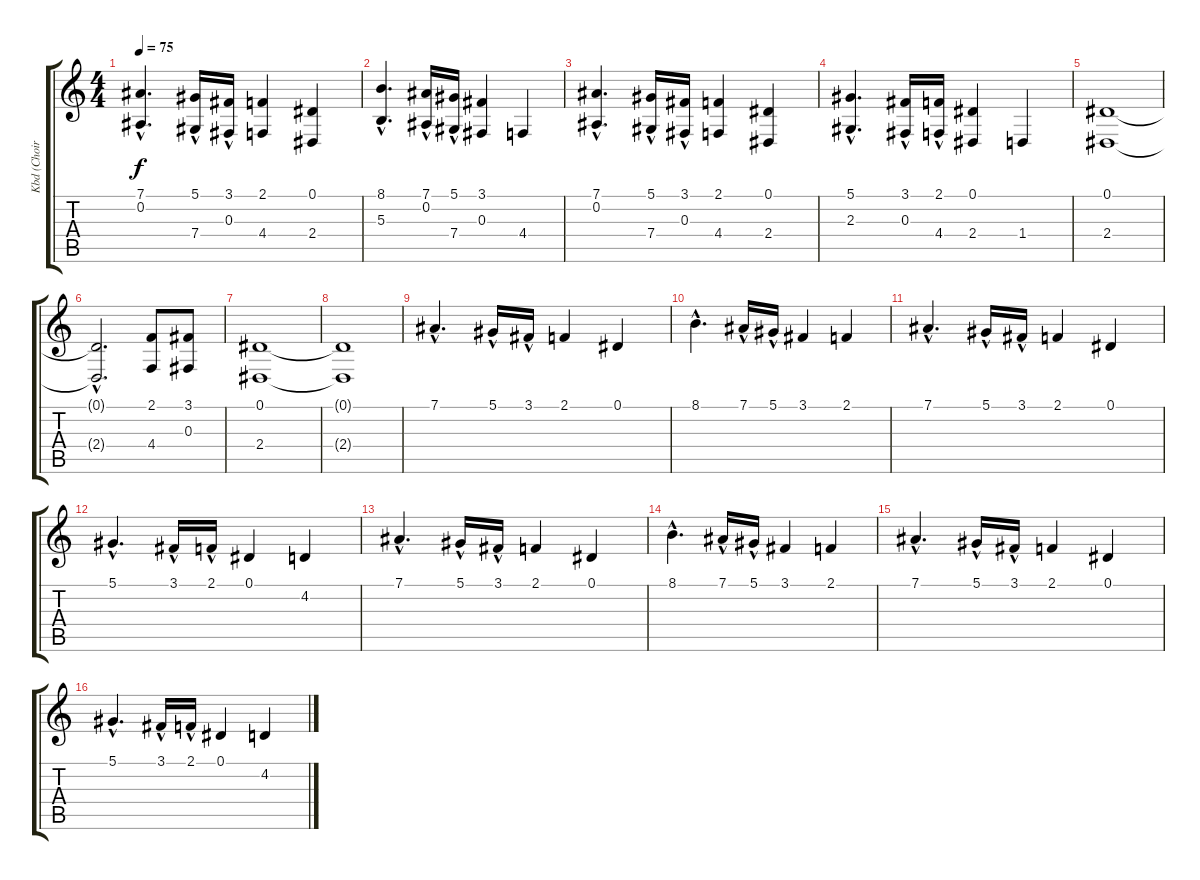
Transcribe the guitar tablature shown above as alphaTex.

\track ("Kbd (Choir)" "Kbd (Choir") {instrument choiraahs}
\staff {score tabs}
\tuning (Eb4 Bb3 Gb3 Db3 Ab2 Eb2) {hide}
\ts (4 4)
\tempo 75
\clef g2
\ks c
(7.1{hac} 0.2{hac}).4{d dy f volume 11} (5.1{hac} 7.4{hac}).16 (3.1{hac} 0.3{hac}).16 (2.1 4.4).4 (0.1 2.4).4 |
(8.1{hac} 5.3{hac}).4{d} (7.1{hac} 0.2{hac}).16 (5.1{hac} 7.4{hac}).16 (3.1 0.3).4 4.4.4 |
(7.1{hac} 0.2{hac}).4{d} (5.1{hac} 7.4{hac}).16 (3.1{hac} 0.3{hac}).16 (2.1 4.4).4 (0.1 2.4).4 |
(5.1{hac} 2.3{hac}).4{d} (3.1{hac} 0.3{hac}).16 (2.1{hac} 4.4{hac}).16 (0.1 2.4).4 1.4.4 |
(0.1 2.4).1 |
(0.1{hac t} 2.4{hac t}).2{d} (2.1 4.4).8 (3.1 0.3).8 |
(0.1 2.4).1 |
(0.1{t} 2.4{t}).1 |
7.1{hac}.4{d volume 10} 5.1{hac}.16 3.1{hac}.16 2.1.4 0.1.4 |
8.1{hac}.4{d} 7.1{hac}.16 5.1{hac}.16 3.1.4 2.1.4 |
7.1{hac}.4{d} 5.1{hac}.16 3.1{hac}.16 2.1.4 0.1.4 |
5.1{hac}.4{d} 3.1{hac}.16 2.1{hac}.16 0.1.4 4.2.4 |
7.1{hac}.4{d} 5.1{hac}.16 3.1{hac}.16 2.1.4 0.1.4 |
8.1{hac}.4{d} 7.1{hac}.16 5.1{hac}.16 3.1.4 2.1.4 |
7.1{hac}.4{d} 5.1{hac}.16 3.1{hac}.16 2.1.4 0.1.4 |
5.1{hac}.4{d} 3.1{hac}.16 2.1{hac}.16 0.1.4 4.2.4
